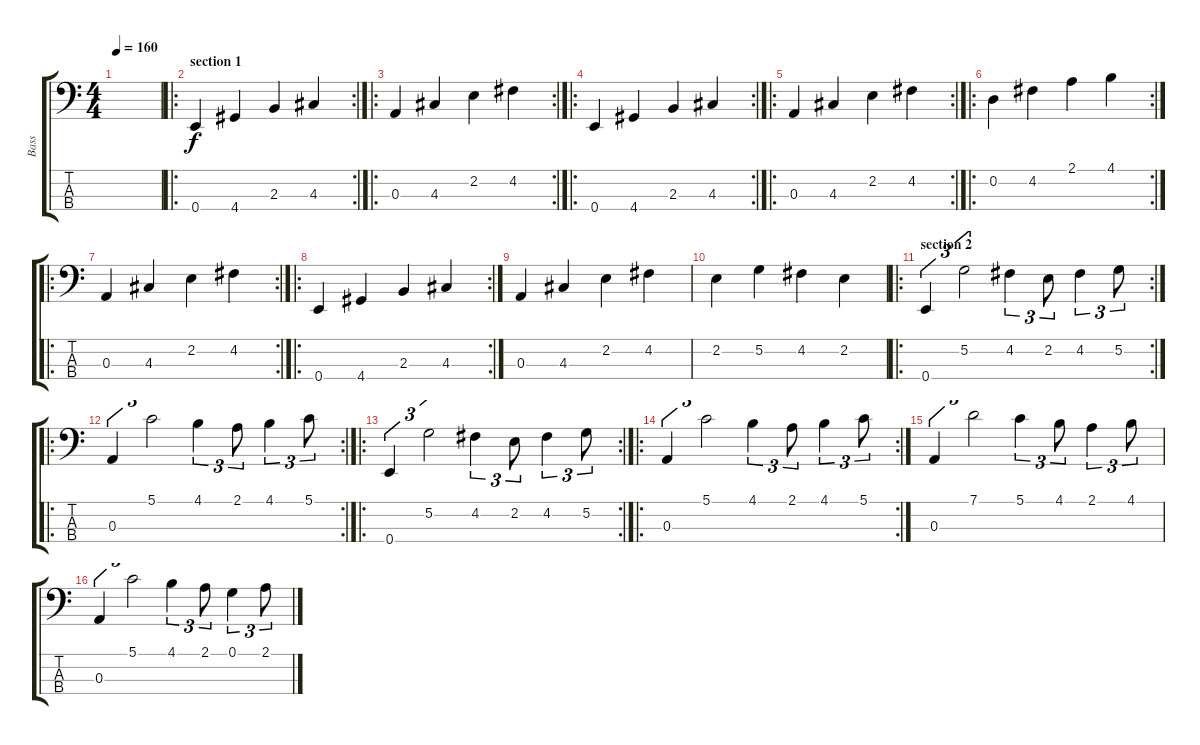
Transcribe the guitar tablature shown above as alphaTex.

\track ("Bass" "Bass") {instrument electricbassfinger}
\staff {score tabs}
\tuning (G2 D2 A1 E1) {hide}
\ts (4 4)
\tempo 160
\clef f4
\ks c
|
\ro
\rc 2
\section ("" "section 1  ")
0.4.4 4.4.4 2.3.4 4.3.4 |
\ro
\rc 2
0.3.4 4.3.4 2.2.4 4.2.4 |
\ro
\rc 2
0.4.4 4.4.4 2.3.4 4.3.4 |
\ro
\rc 2
0.3.4 4.3.4 2.2.4 4.2.4 |
\ro
\rc 2
0.2.4 4.2.4 2.1.4 4.1.4 |
\ro
\rc 2
0.3.4 4.3.4 2.2.4 4.2.4 |
\ro
\rc 2
0.4.4 4.4.4 2.3.4 4.3.4 |
0.3.4 4.3.4 2.2.4 4.2.4 |
2.2.4 5.2.4 4.2.4 2.2.4 |
\ro
\rc 2
\section ("" "section 2  ")
0.4.4{tu (3 2)} 5.2.2{tu (3 2)} 4.2.4{tu (3 2)} 2.2.8{tu (3 2)} 4.2.4{tu (3 2)} 5.2.8{tu (3 2)} |
\ro
\rc 2
0.3.4{tu (3 2)} 5.1.2{tu (3 2)} 4.1.4{tu (3 2)} 2.1.8{tu (3 2)} 4.1.4{tu (3 2)} 5.1.8{tu (3 2)} |
\ro
\rc 2
0.4.4{tu (3 2)} 5.2.2{tu (3 2)} 4.2.4{tu (3 2)} 2.2.8{tu (3 2)} 4.2.4{tu (3 2)} 5.2.8{tu (3 2)} |
\ro
\rc 2
0.3.4{tu (3 2)} 5.1.2{tu (3 2)} 4.1.4{tu (3 2)} 2.1.8{tu (3 2)} 4.1.4{tu (3 2)} 5.1.8{tu (3 2)} |
0.3.4{tu (3 2)} 7.1.2{tu (3 2)} 5.1.4{tu (3 2)} 4.1.8{tu (3 2)} 2.1.4{tu (3 2)} 4.1.8{tu (3 2)} |
0.3.4{tu (3 2)} 5.1.2{tu (3 2)} 4.1.4{tu (3 2)} 2.1.8{tu (3 2)} 0.1.4{tu (3 2)} 2.1.8{tu (3 2)}
